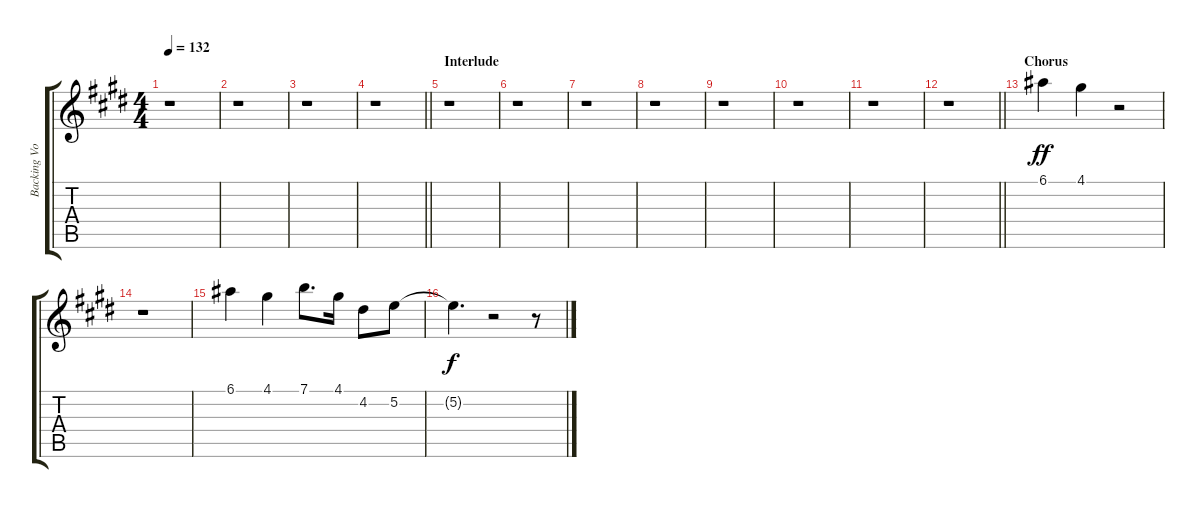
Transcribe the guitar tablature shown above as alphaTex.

\track ("Backing Vocals" "Backing Vo") {instrument electricguitarjazz}
\staff {score tabs}
\tuning (E4 B3 G3 D3 A2 E2) {hide}
\ts (4 4)
\tempo 132
\clef g2
\ks e
r.1{dy ff} |
r.1 |
r.1 |
\barLineRight lightlight
r.1 |
\section ("" "Interlude")
r.1 |
r.1 |
r.1 |
r.1 |
r.1 |
r.1 |
r.1 |
\barLineRight lightlight
r.1 |
\section ("" "Chorus")
6.1.4 4.1.4 r.2 |
r.1 |
6.1.4 4.1.4 7.1.8{d} 4.1.16 4.2.8 5.2.8 |
5.2{t}.4{d dy f} r.2 r.8
